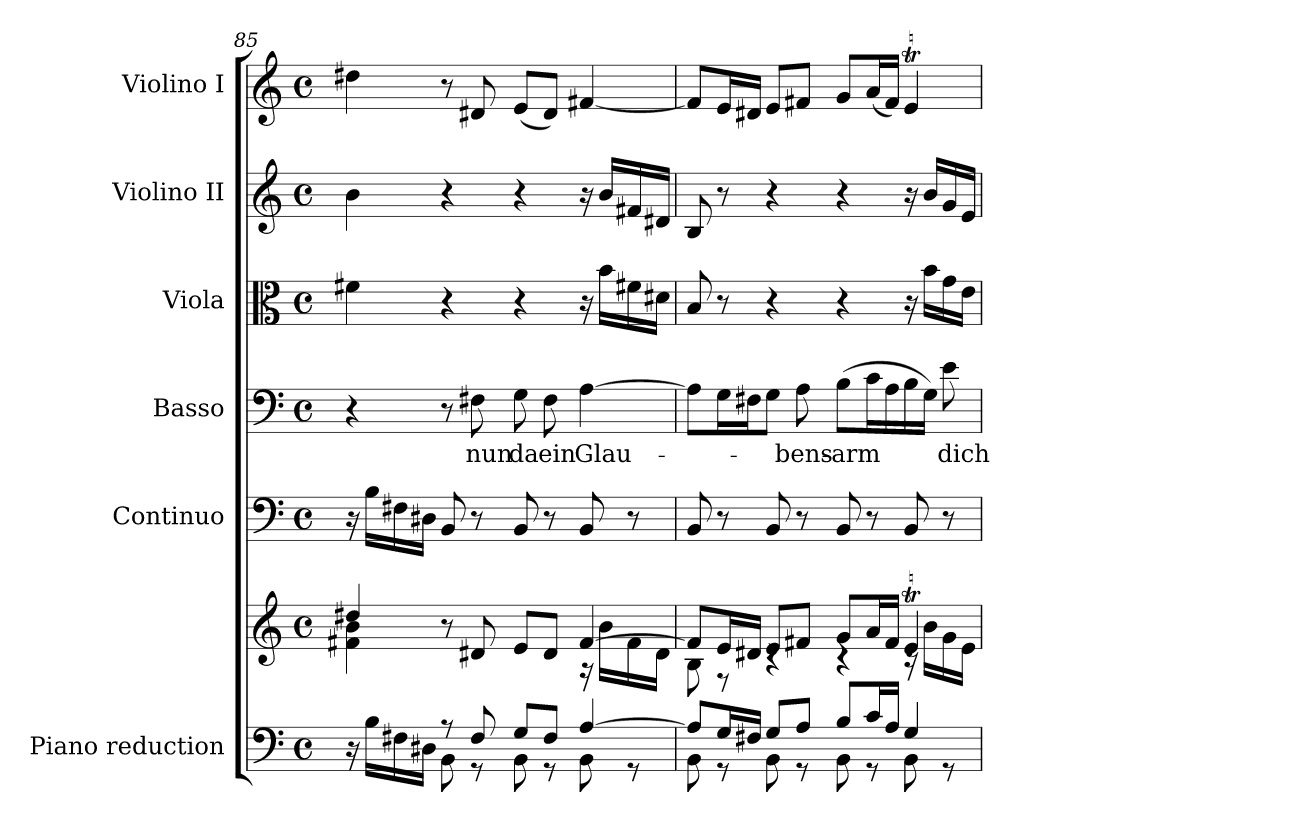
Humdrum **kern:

**kern	**kern	**kern	**dynam	**kern	**text	**kern	**dynam	**kern	**dynam	**kern	**dynam
*part6	*part6	*part5	*part5	*part4	*part4	*part3	*part3	*part2	*part2	*part1	*part1
*staff7	*staff6	*staff5	*staff5	*staff4	*staff4	*staff3	*staff3	*staff2	*staff2	*staff1	*staff1
*I"Piano reduction	*	*I"Continuo	*	*I"Basso	*	*I"Viola	*	*I"Violino II	*	*I"Violino I	*
*I'Pno	*	*	*	*	*	*I'Vla	*	*I'Vln	*	*I'Vln	*
!!LO:PB:g=z
*clefF4	*clefG2	*clefF4	*	*clefF4	*	*clefC3	*	*clefG2	*	*clefG2	*
*k[]	*k[]	*k[]	*	*k[]	*	*k[]	*	*k[]	*	*k[]	*
*M4/4	*M4/4	*M4/4	*	*M4/4	*	*M4/4	*	*M4/4	*	*M4/4	*
*met(c)	*met(c)	*met(c)	*	*met(c)	*	*met(c)	*	*met(c)	*	*met(c)	*
=85	=85	=85	=85	=85	=85	=85	=85	=85	=85	=85	=85
*^	*^	*	*	*	*	*	*	*	*	*	*
16r	16ryy	4dd#X/	4f#X\ 4b\	16r	.	4r	.	4f#X\	.	4b\	.	4dd#X\	.
!	!	!	!	!	!LO:DY:a	!	!	!	!	!	!	!	!
16ryy	16B\LL	.	.	16B\LL	other-dynamics	.	.	.	.	.	.	.	.
8ryy	16F#X\	.	.	16F#X\	.	.	.	.	.	.	.	.	.
.	16D#X\JJ	.	.	16D#X\JJ	.	.	.	.	.	.	.	.	.
8r	8BB\	8r	4ryy	8BB/	.	8r	.	4r	.	4r	.	8r	.
!	!	!	!	!	!	!	!LO:LY:b	!	!	!	!	!	!LO:DY:b
8F#/	8r	8d#X/	.	8r	.	8F#X\	nun	.	.	.	.	8d#X/	other-dynamics
!	!	!	!	!	!	!	!LO:LY:b	!	!	!	!	!	!
8G/L	8BB\	8e/L	4ryy	8BB/	.	8G\	da	4r	.	4r	.	(<8e/L	.
!	!	!	!	!	!	!	!LO:LY:b	!	!	!	!	!	!
8F#/J	8r	8d#/J	.	8r	.	8F#\	ein	.	.	.	.	8d#/J)	.
!	!	!	!	!	!	!	!LO:LY:b	!	!	!	!	!	!
[4A/	8BB\	[4f#/	16r	8BB/	.	[4A\	Glau-	16r	.	16r	.	[4f#X/	.
!	!	!	!	!	!	!	!	!	!LO:DY:b	!	!LO:DY:b	!	!
.	.	.	16b\LL	.	.	.	.	16b\LL	other-dynamics	16b/LL	other-dynamics	.	.
.	8r	.	16f#\	8r	.	.	.	16f#X\	.	16f#X/	.	.	.
.	.	.	16d#\JJ	.	.	.	.	16d#X\JJ	.	16d#X/JJ	.	.	.
=86	=86	=86	=86	=86	=86	=86	=86	=86	=86	=86	=86	=86	=86
8A/L]	8BB\	8f#/L]	8B\	8BB/	.	8A\L]	.	8B/	.	8B/	.	8f#/L]	.
16G/L	8r	16e/L	8r	8r	.	16G\L	.	8r	.	8r	.	16e/L	.
16F#X/JJ	.	16d#X/JJ	.	.	.	16F#X\J	.	.	.	.	.	16d#X/JJ	.
8G/L	8BB\	8e/L	4rc	8BB/	.	8G\J	.	4r	.	4r	.	8e/L	.
!	!	!	!	!	!	!	!LO:LY:b	!	!	!	!	!	!
8A/J	8r	8f#X/J	.	8r	.	8A\	-bens-	.	.	.	.	8f#X/J	.
!	!	!	!	!	!	!	!LO:LY:b	!	!	!	!	!	!
8B/L	8BB\	8g/L	4rc	8BB/	.	(>8B\L	-arm	4r	.	4r	.	8g/L	.
16c/L	8r	16a/L	.	8r	.	16c\L	.	.	.	.	.	(<16a/L	.
16A/JJ	.	16f#/JJ	.	.	.	16A\	.	.	.	.	.	16f#/JJ)	.
4G/	8BB\	4et/	16rc	8BB/	.	16B\	.	16r	.	16r	.	4et/	.
.	.	.	16b\LL	.	.	16G\JJ)	.	16b\LL	.	16b/LL	.	.	.
!	!	!	!	!	!	!	!LO:LY:b	!	!	!	!	!	!
.	8r	.	16g\	8r	.	8e\	dich	16g\	.	16g/	.	.	.
.	.	.	16e\JJ	.	.	.	.	16e\JJ	.	16e/JJ	.	.	.
*v	*v	*	*	*	*	*	*	*	*	*	*	*	*
*	*v	*v	*	*	*	*	*	*	*	*	*	*
=	=	=	=	=	=	=	=	=	=	=	=
*-	*-	*-	*-	*-	*-	*-	*-	*-	*-	*-	*-
